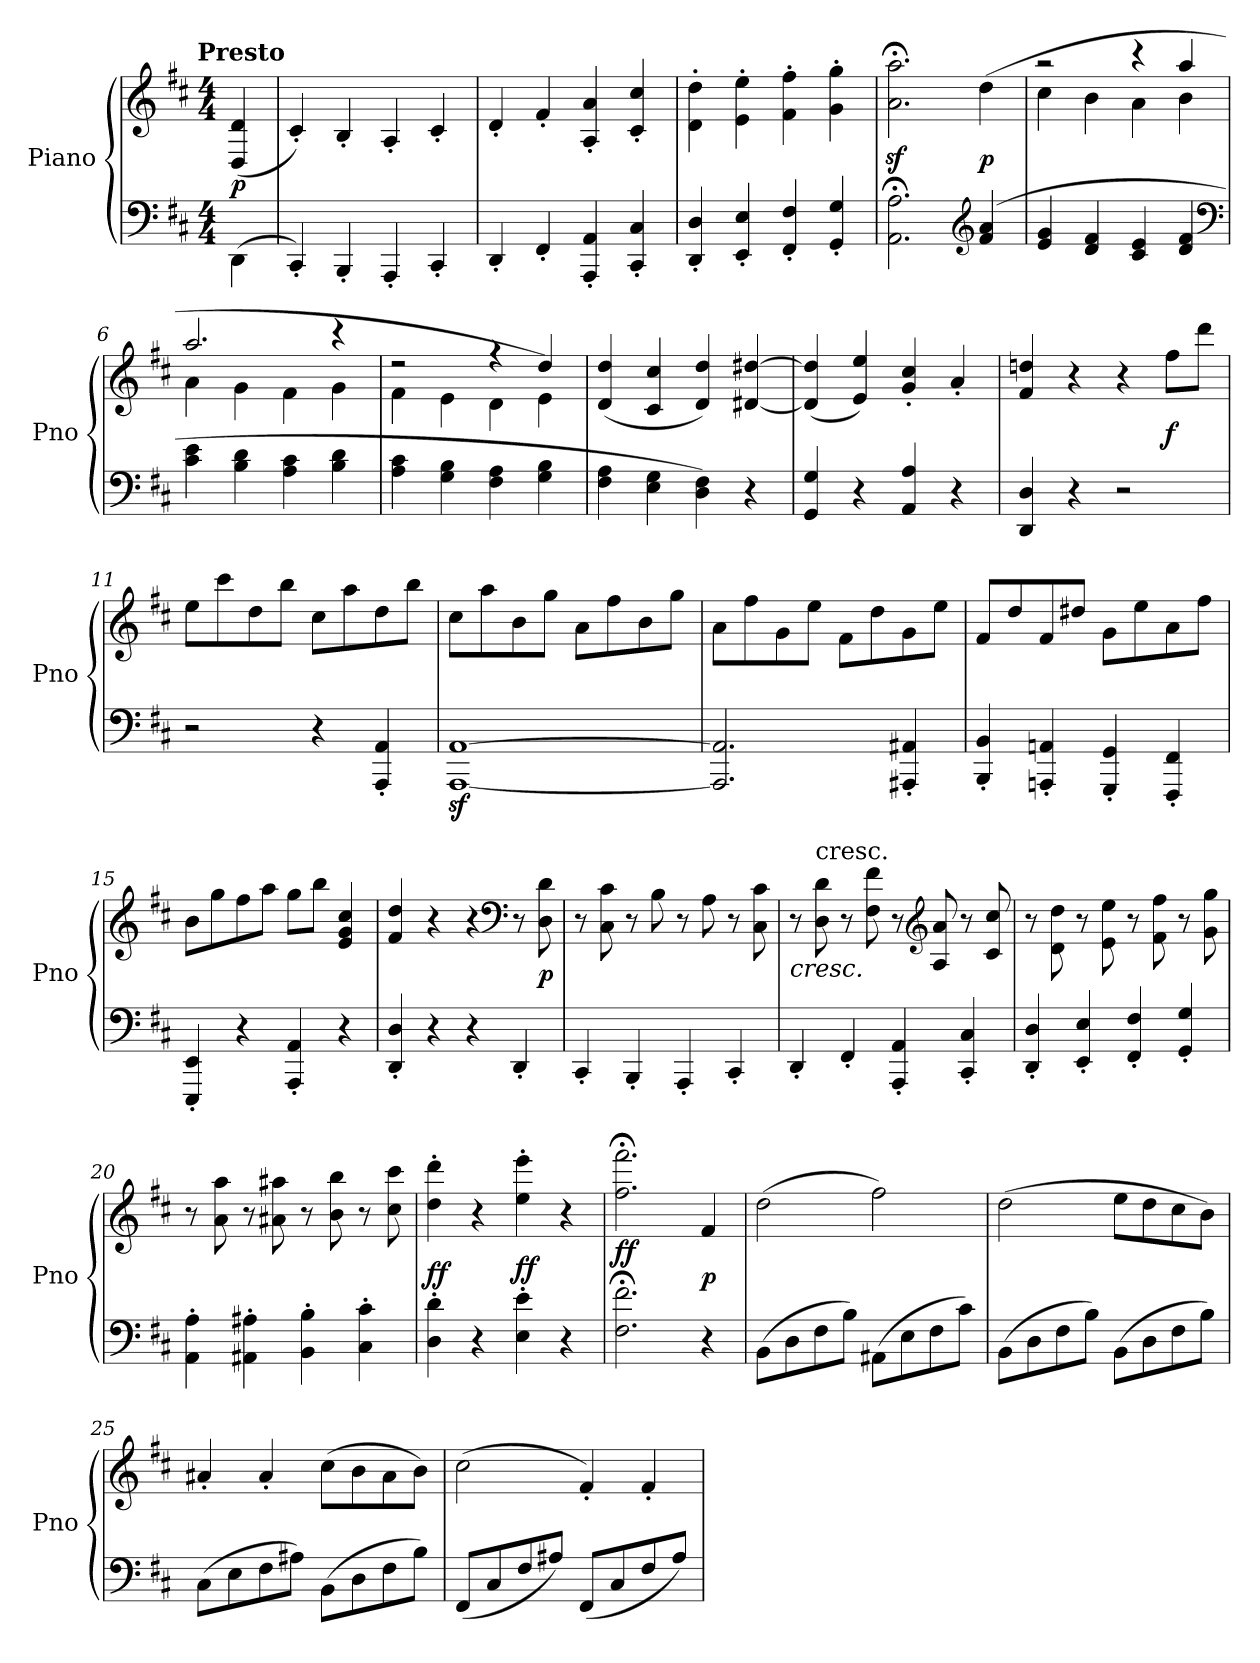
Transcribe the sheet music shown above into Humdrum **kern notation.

**kern	**kern	**dynam
*part1	*part1	*part1
*staff2	*staff1	*staff1/2
*I"Piano	*	*
*I'Pno	*	*
*clefF4	*clefG2	*
*k[f#c#]	*k[f#c#]	*
*D:	*D:	*
!!LO:TX:omd:t=Presto
*M4/4	*M4/4	*
*MM240	*MM240	*
=	=	=
(<4DD\	(4D/ 4d/	p
=1	=1	=1
4CC#')	4c#')	.
4BBB'	4B'	.
4AAA'	4A'	.
4CC#'	4c#'	.
=2	=2	=2
4DD'	4d'	.
4FF#'	4f#'	.
4AAA' 4AA'	4A' 4a'	.
4CC#' 4C#'	4c#' 4cc#'	.
=3	=3	=3
4DD' 4D'	4d'\ 4dd'\	.
4EE' 4E'	4e'\ 4ee'\	.
4FF#' 4F#'	4f#' 4ff#'	.
4GG' 4G'	4g' 4gg'	.
=4	=4	=4
2.AA;< 2.A;<	2.az;< 2.aaz;<	.
*clefG2	*	*
(>4f# 4a	(<4dd	p
=5	=5	=5
*	*^	*
4e 4g	2r	4cc#	.
4d 4f#	.	4b	.
4c# 4e	4r	4a	.
4d 4f#	4aa	4b	.
*clefF4	*	*	*
=6	=6	=6	=6
4c# 4e	2.aa	4a	.
4B 4d	.	4g	.
4A 4c#	.	4f#	.
4B 4d	4r	4g	.
=7	=7	=7	=7
4A 4c#	2r	4f#	.
4G 4B	.	4e	.
4F# 4A	4r	4d	.
4G 4B	4dd	4e)	.
*	*v	*v	*
=8	=8	=8
4F# 4A	(4d 4dd	.
4E 4G	4c# 4cc#	.
4D 4F#)	4d 4dd)	.
4r	[4d#X [4dd#X	.
=9	=9	=9
4GG 4G	(4d#] 4dd#]	.
4r	4e 4ee)	.
4AA/ 4A/	4g' 4cc#'	.
4r	4a'	.
=10	=10	=10
4DD 4D	4f# 4ddn	.
4r	4r	.
2r	4r	.
.	8ff#L	f
.	8dddJ	.
=11	=11	=11
2r	8eeL	.
.	8ccc#	.
.	8dd	.
.	8bbJ	.
4r	8cc#L	.
.	8aa	.
4AAA' 4AA'	8dd	.
.	8bbJ	.
=12	=12	=12
[1AAAz [1AAz	8cc#L	.
.	8aa	.
.	8b	.
.	8ggJ	.
.	8aL	.
.	8ff#	.
.	8b	.
.	8ggJ	.
=13	=13	=13
2.AAA] 2.AA]	8aL	.
.	8ff#	.
.	8g	.
.	8eeJ	.
.	8f#L	.
.	8dd	.
4AAA#X' 4AA#X'	8g	.
.	8eeJ	.
=14	=14	=14
4BBB' 4BB'	8f#L	.
.	8dd	.
4AAAn' 4AAn'	8f#	.
.	8dd#XJ	.
4GGG' 4GG'	8gL	.
.	8ee	.
4FFF#' 4FF#'	8a	.
.	8ff#J	.
=15	=15	=15
4EEE' 4EE'	8bL	.
.	8gg	.
4r	8ff#	.
.	8aaJ	.
4AAA' 4AA'	8ggL	.
.	8bbJ	.
4r	4e 4g 4cc#	.
=16	=16	=16
4DD' 4D'	4f# 4dd	.
4r	4r	.
4r	4r	.
*	*clefF4	*
4DD'	8r	.
.	8D 8d	p
=17	=17	=17
4CC#'	8r	.
.	8C# 8c#	.
4BBB'	8r	.
.	8B	.
4AAA'	8r	.
.	8A	.
4CC#'	8r	.
.	8C# 8c#	.
=18	=18	=18
!	!LO:TX:b:i:t=cresc.	!
4DD'	8r	.
!	!LO:TX:t=cresc.	!
.	8D 8d	.
4FF#'	8r	.
.	8F# 8f#	.
4AAA' 4AA'	8r	.
*	*clefG2	*
.	8A 8a	.
4CC#' 4C#'	8r	.
.	8c# 8cc#	.
=19	=19	=19
4DD' 4D'	8r	.
.	8d\ 8dd\	.
4EE' 4E'	8r	.
.	8e\ 8ee\	.
4FF#' 4F#'	8r	.
.	8f# 8ff#	.
4GG' 4G'	8r	.
.	8g 8gg	.
=20	=20	=20
4AA' 4A'	8r	.
.	8a 8aa	.
4AA#X' 4A#X'	8r	.
.	8a#X 8aa#X	.
4BB' 4B'	8r	.
.	8b 8bb	.
4C#' 4c#'	8r	.
.	8cc# 8ccc#	.
=21	=21	=21
4D' 4d'	4dd' 4ddd'	ff
4r	4r	.
4E' 4e'	4ee' 4eee'	ff
4r	4r	.
=22	=22	=22
2.F#;< 2.f#;<	2.ff#;< 2.fff#;<	ff
4r	4f#	p
=23	=23	=23
(8BBL	(2dd	.
8D	.	.
8F#	.	.
8BJ)	.	.
(8AA#XL	2ff#)	.
8E	.	.
8F#	.	.
8c#J)	.	.
=24	=24	=24
(8BBL	(2dd	.
8D	.	.
8F#	.	.
8BJ)	.	.
(8BBL	8eeL	.
8D	8dd	.
8F#	8cc#	.
8BJ)	8bJ)	.
=25	=25	=25
(8C#L	4a#X'	.
8E	.	.
8F#	4a#'	.
8A#XJ)	.	.
(8BBL	(8cc#L	.
8D	8b	.
8F#	8a#	.
8BJ)	8bJ)	.
=26	=26	=26
(8FF#L	(2cc#	.
8C#	.	.
8F#	.	.
8A#XJ)	.	.
(8FF#L	4f#')	.
8C#	.	.
8F#	4f#'	.
8A#J)	.	.
=	=	=
*-	*-	*-
